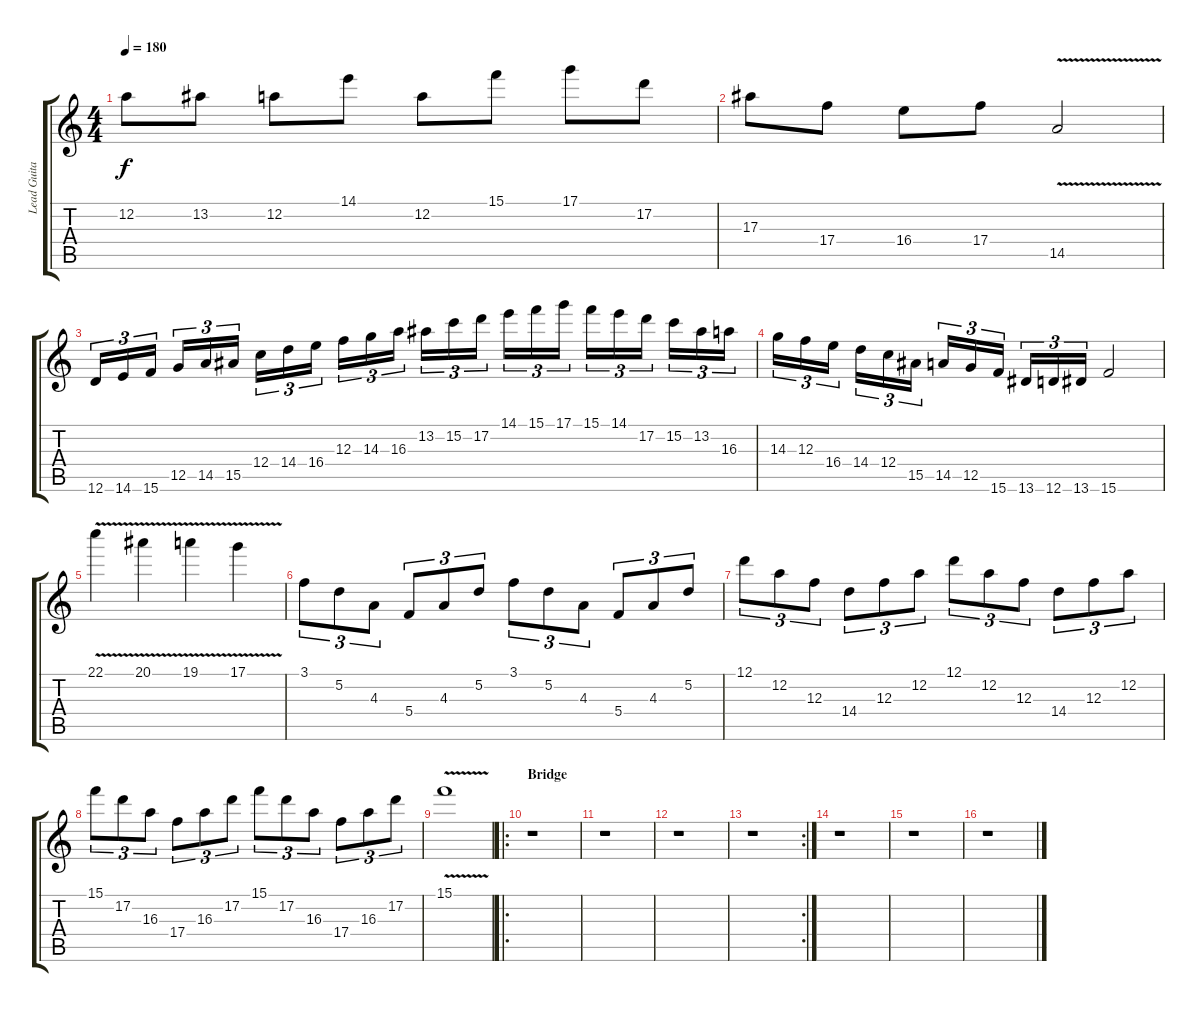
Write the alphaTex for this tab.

\track ("Lead Guitar 1" "Lead Guita") {instrument distortionguitar}
\staff {score tabs}
\tuning (D4 A3 F3 C3 G2 D2) {hide}
\ts (4 4)
\tempo 180
\clef g2
\ks c
12.2.8{dy f instrument distortionguitar} 13.2.8 12.2.8 14.1.8 12.2.8 15.1.8 17.1.8 17.2.8 |
17.3.8 17.4.8 16.4.8 17.4.8 14.5{v}.2 |
12.6.16{tu (3 2)} 14.6.16{tu (3 2)} 15.6.16{tu (3 2)} 12.5.16{tu (3 2)} 14.5.16{tu (3 2)} 15.5.16{tu (3 2)} 12.4.16{tu (3 2)} 14.4.16{tu (3 2)} 16.4.16{tu (3 2)} 12.3.16{tu (3 2)} 14.3.16{tu (3 2)} 16.3.16{tu (3 2)} 13.2.16{tu (3 2)} 15.2.16{tu (3 2)} 17.2.16{tu (3 2)} 14.1.16{tu (3 2)} 15.1.16{tu (3 2)} 17.1.16{tu (3 2)} 15.1.16{tu (3 2)} 14.1.16{tu (3 2)} 17.2.16{tu (3 2)} 15.2.16{tu (3 2)} 13.2.16{tu (3 2)} 16.3.16{tu (3 2)} |
14.3.16{tu (3 2)} 12.3.16{tu (3 2)} 16.4.16{tu (3 2)} 14.4.16{tu (3 2)} 12.4.16{tu (3 2)} 15.5.16{tu (3 2)} 14.5.16{tu (3 2)} 12.5.16{tu (3 2)} 15.6.16{tu (3 2)} 13.6.16{tu (3 2)} 12.6.16{tu (3 2)} 13.6.16{tu (3 2)} 15.6.2 |
22.1{v}.4 20.1{v}.4 19.1{v}.4 17.1{v}.4 |
3.1.8{tu (3 2)} 5.2.8{tu (3 2)} 4.3.8{tu (3 2)} 5.4.8{tu (3 2)} 4.3.8{tu (3 2)} 5.2.8{tu (3 2)} 3.1.8{tu (3 2)} 5.2.8{tu (3 2)} 4.3.8{tu (3 2)} 5.4.8{tu (3 2)} 4.3.8{tu (3 2)} 5.2.8{tu (3 2)} |
12.1.8{tu (3 2)} 12.2.8{tu (3 2)} 12.3.8{tu (3 2)} 14.4.8{tu (3 2)} 12.3.8{tu (3 2)} 12.2.8{tu (3 2)} 12.1.8{tu (3 2)} 12.2.8{tu (3 2)} 12.3.8{tu (3 2)} 14.4.8{tu (3 2)} 12.3.8{tu (3 2)} 12.2.8{tu (3 2)} |
15.1.8{tu (3 2)} 17.2.8{tu (3 2)} 16.3.8{tu (3 2)} 17.4.8{tu (3 2)} 16.3.8{tu (3 2)} 17.2.8{tu (3 2)} 15.1.8{tu (3 2)} 17.2.8{tu (3 2)} 16.3.8{tu (3 2)} 17.4.8{tu (3 2)} 16.3.8{tu (3 2)} 17.2.8{tu (3 2)} |
15.1{v}.1 |
\ro
\section ("" "Bridge")
r.1 |
r.1 |
r.1 |
\rc 2
r.1 |
r.1 |
r.1 |
r.1
